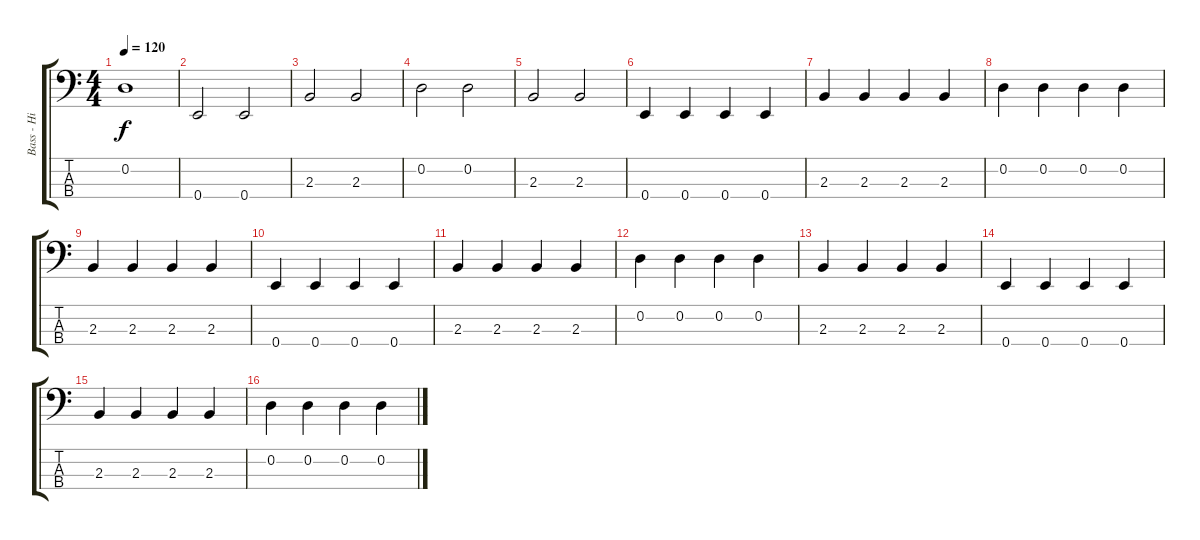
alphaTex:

\track ("Bass - Hi" "Bass - Hi") {instrument electricbassfinger}
\staff {score tabs}
\tuning (G2 D2 A1 E1) {hide}
\ts (4 4)
\tempo 120
\clef f4
\ks c
0.2.1{dy f} |
0.4.2 0.4.2 |
2.3.2 2.3.2 |
0.2.2 0.2.2 |
2.3.2 2.3.2 |
0.4.4 0.4.4 0.4.4 0.4.4 |
2.3.4 2.3.4 2.3.4 2.3.4 |
0.2.4 0.2.4 0.2.4 0.2.4 |
2.3.4 2.3.4 2.3.4 2.3.4 |
0.4.4 0.4.4 0.4.4 0.4.4 |
2.3.4 2.3.4 2.3.4 2.3.4 |
0.2.4 0.2.4 0.2.4 0.2.4 |
2.3.4 2.3.4 2.3.4 2.3.4 |
0.4.4 0.4.4 0.4.4 0.4.4 |
2.3.4 2.3.4 2.3.4 2.3.4 |
0.2.4 0.2.4 0.2.4 0.2.4
